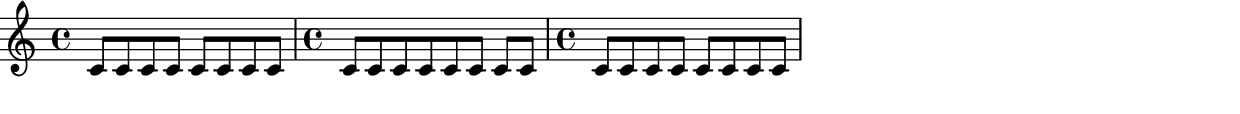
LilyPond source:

%% Generated by lilypond-book
%% Options: [exampleindent=10.16\mm,indent=0\mm,line-width=160\mm,quote]
\include "lilypond-book-preamble.ly"


% ****************************************************************
% Start cut-&-pastable-section
% ****************************************************************

#(ly:set-option 'eps-box-padding 3.000000)



\paper {
  indent = 0\mm
  line-width = 160\mm
  % offset the left padding, also add 1mm as lilypond creates cropped
  % images with a little space on the right
  line-width = #(- line-width (* mm  3.000000) (* mm 1))
  line-width = 160\mm - 2.0 * 10.16\mm
  % offset the left padding, also add 1mm as lilypond creates cropped
  % images with a little space on the right
  line-width = #(- line-width (* mm  3.000000) (* mm 1))
}

\layout {
  
}




% ****************************************************************
% ly snippet:
% ****************************************************************
\sourcefileline 1201
\score{
  \relative {
    \repeat unfold 8 { c'8 } |
    \overrideTimeSignatureSettings
      4/4        % timeSignatureFraction
      1/4        % baseMomentFraction
      3,1        % beatStructure
      #'()       % beamExceptions
    \time 4/4
    \repeat unfold 8 { c8 } |
    \revertTimeSignatureSettings 4/4
    \time 4/4
    \repeat unfold 8 { c8 } |
  }
}



% ****************************************************************
% end ly snippet
% ****************************************************************
